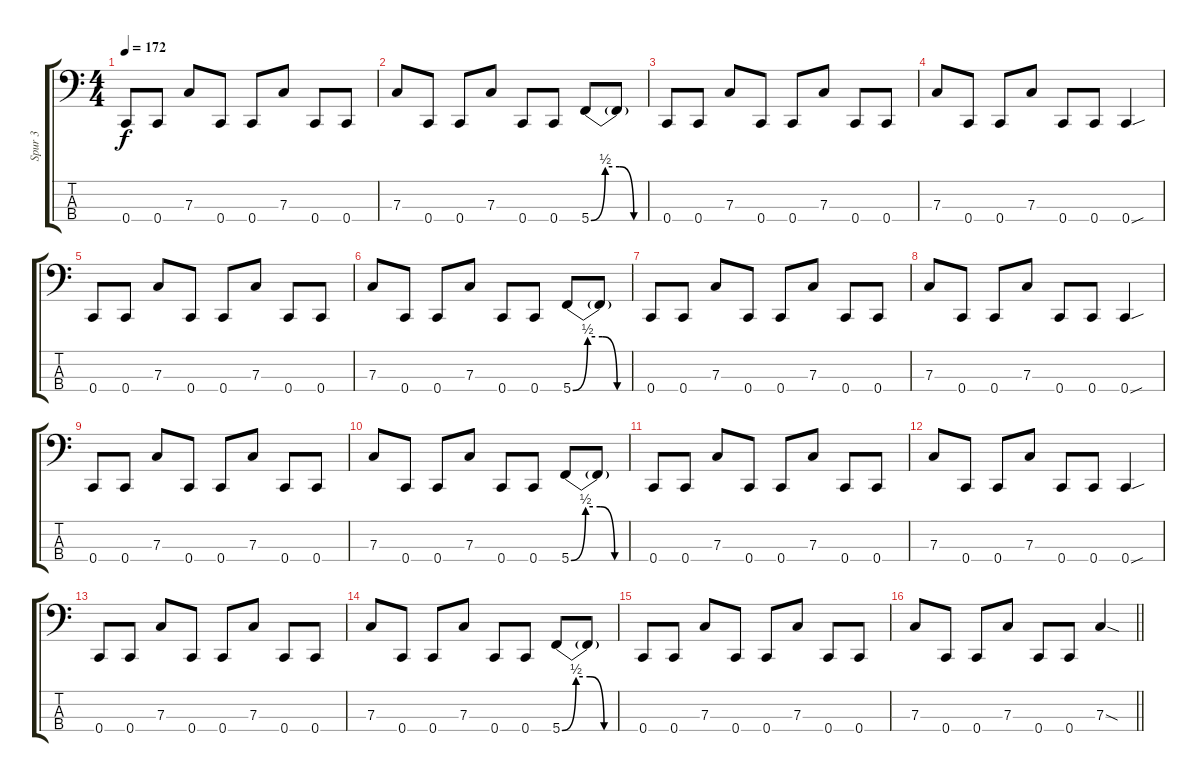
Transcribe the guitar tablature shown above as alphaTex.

\track ("Spur 3" "Spur 3") {instrument electricbasspick}
\staff {score tabs}
\tuning (Eb2 Bb1 F1 C1) {hide}
\ts (4 4)
\tempo 172
\clef f4
\ks c
0.4.8{dy f} 0.4.8 7.3.8 0.4.8 0.4.8 7.3.8 0.4.8 0.4.8 |
7.3.8 0.4.8 0.4.8 7.3.8 0.4.8 0.4.8 5.4{be (custom 0 0 15 2 30 2 45 0 60 0)}.8 5.4{t}.8 |
0.4.8 0.4.8 7.3.8 0.4.8 0.4.8 7.3.8 0.4.8 0.4.8 |
7.3.8 0.4.8 0.4.8 7.3.8 0.4.8 0.4.8 0.4{sou}.4 |
0.4.8 0.4.8 7.3.8 0.4.8 0.4.8 7.3.8 0.4.8 0.4.8 |
7.3.8 0.4.8 0.4.8 7.3.8 0.4.8 0.4.8 5.4{be (custom 0 0 15 2 30 2 45 0 60 0)}.8 5.4{t}.8 |
0.4.8 0.4.8 7.3.8 0.4.8 0.4.8 7.3.8 0.4.8 0.4.8 |
7.3.8 0.4.8 0.4.8 7.3.8 0.4.8 0.4.8 0.4{sou}.4 |
0.4.8 0.4.8 7.3.8 0.4.8 0.4.8 7.3.8 0.4.8 0.4.8 |
7.3.8 0.4.8 0.4.8 7.3.8 0.4.8 0.4.8 5.4{be (custom 0 0 15 2 30 2 45 0 60 0)}.8 5.4{t}.8 |
0.4.8 0.4.8 7.3.8 0.4.8 0.4.8 7.3.8 0.4.8 0.4.8 |
7.3.8 0.4.8 0.4.8 7.3.8 0.4.8 0.4.8 0.4{sou}.4 |
0.4.8 0.4.8 7.3.8 0.4.8 0.4.8 7.3.8 0.4.8 0.4.8 |
7.3.8 0.4.8 0.4.8 7.3.8 0.4.8 0.4.8 5.4{be (custom 0 0 15 2 30 2 45 0 60 0)}.8 5.4{t}.8 |
0.4.8 0.4.8 7.3.8 0.4.8 0.4.8 7.3.8 0.4.8 0.4.8 |
\barLineRight lightlight
7.3.8 0.4.8 0.4.8 7.3.8 0.4.8 0.4.8 7.3{sod}.4
